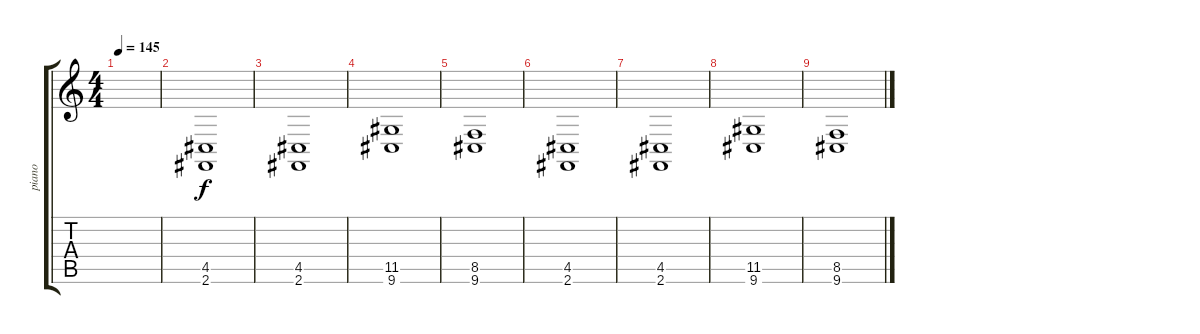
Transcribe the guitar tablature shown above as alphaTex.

\track ("piano" "piano") {instrument electricgrandpiano}
\staff {score tabs}
\tuning (E4 B3 G3 D3 A2 E2) {hide}
\ts (4 4)
\tempo 145
\clef g2
\ks c
|
(4.5 2.6).1 |
(4.5 2.6).1 |
(11.5 9.6).1 |
(8.5 9.6).1 |
(4.5 2.6).1 |
(4.5 2.6).1 |
(11.5 9.6).1 |
(8.5 9.6).1
